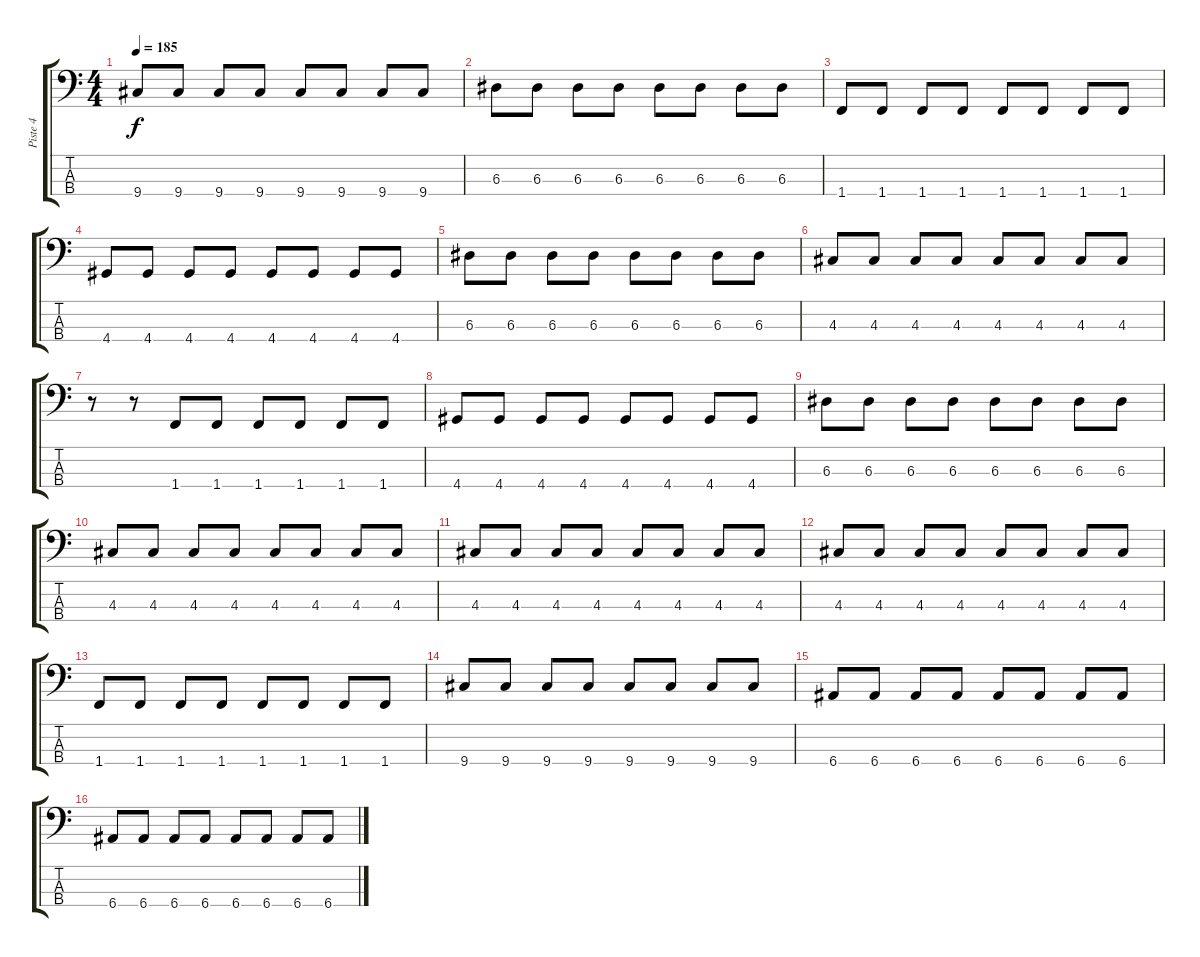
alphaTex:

\track ("Piste 4" "Piste 4") {instrument electricbasspick}
\staff {score tabs}
\tuning (G2 D2 A1 E1) {hide}
\ts (4 4)
\tempo 185
\clef f4
\ks c
9.4.8{dy f} 9.4.8 9.4.8 9.4.8 9.4.8 9.4.8 9.4.8 9.4.8 |
6.3.8 6.3.8 6.3.8 6.3.8 6.3.8 6.3.8 6.3.8 6.3.8 |
1.4.8 1.4.8 1.4.8 1.4.8 1.4.8 1.4.8 1.4.8 1.4.8 |
4.4.8 4.4.8 4.4.8 4.4.8 4.4.8 4.4.8 4.4.8 4.4.8 |
6.3.8 6.3.8 6.3.8 6.3.8 6.3.8 6.3.8 6.3.8 6.3.8 |
4.3.8 4.3.8 4.3.8 4.3.8 4.3.8 4.3.8 4.3.8 4.3.8 |
r.8 r.8 1.4.8 1.4.8 1.4.8 1.4.8 1.4.8 1.4.8 |
4.4.8 4.4.8 4.4.8 4.4.8 4.4.8 4.4.8 4.4.8 4.4.8 |
6.3.8 6.3.8 6.3.8 6.3.8 6.3.8 6.3.8 6.3.8 6.3.8 |
4.3.8 4.3.8 4.3.8 4.3.8 4.3.8 4.3.8 4.3.8 4.3.8 |
4.3.8 4.3.8 4.3.8 4.3.8 4.3.8 4.3.8 4.3.8 4.3.8 |
4.3.8 4.3.8 4.3.8 4.3.8 4.3.8 4.3.8 4.3.8 4.3.8 |
1.4.8 1.4.8 1.4.8 1.4.8 1.4.8 1.4.8 1.4.8 1.4.8 |
9.4.8 9.4.8 9.4.8 9.4.8 9.4.8 9.4.8 9.4.8 9.4.8 |
6.4.8 6.4.8 6.4.8 6.4.8 6.4.8 6.4.8 6.4.8 6.4.8 |
6.4.8 6.4.8 6.4.8 6.4.8 6.4.8 6.4.8 6.4.8 6.4.8
